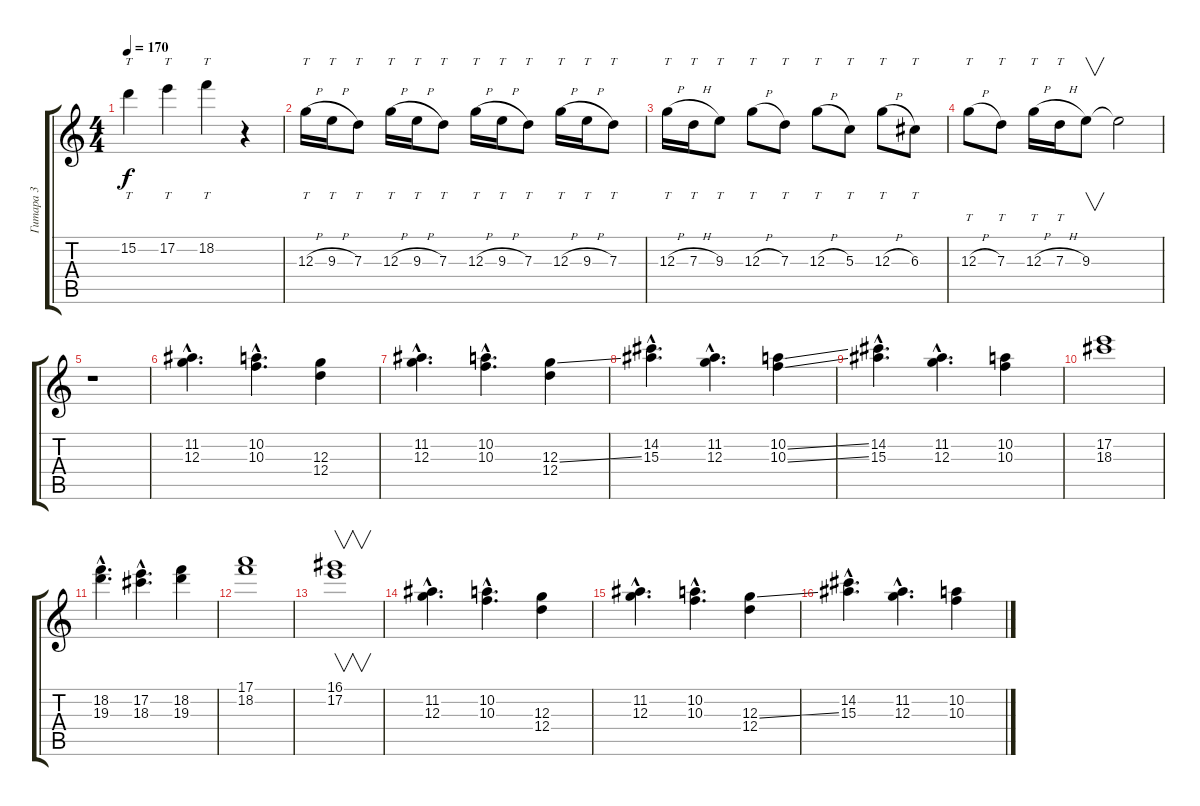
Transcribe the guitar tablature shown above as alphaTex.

\track ("Гитара 3" "Гитара 3") {instrument distortionguitar}
\staff {score tabs}
\tuning (E4 B3 G3 D3 A2 E2) {hide}
\ts (4 4)
\tempo 170
\clef g2
\ks c
15.2.4{tt dy f} 17.2.4{tt} 18.2.4{tt} r.4 |
12.3{h}.16{tt} 9.3{h}.16{tt} 7.3.8{tt} 12.3{h}.16{tt} 9.3{h}.16{tt} 7.3.8{tt} 12.3{h}.16{tt} 9.3{h}.16{tt} 7.3.8{tt} 12.3{h}.16{tt} 9.3{h}.16{tt} 7.3.8{tt} |
12.3{h}.16{tt} 7.3{h}.16{tt} 9.3.8{tt} 12.3{h}.8{tt} 7.3.8{tt} 12.3{h}.8{tt} 5.3.8{tt} 12.3{h}.8{tt} 6.3.8{tt} |
12.3{h}.8{tt} 7.3.8{tt} 12.3{h}.16{tt} 7.3{h}.16{tt} 9.3.8{v} 9.3{t}.2 |
r.1 |
(11.2{hac} 12.3{hac}).4{d} (10.2{hac} 10.3{hac}).4{d} (12.3 12.4).4 |
(11.2{hac} 12.3{hac}).4{d} (10.2{hac} 10.3{hac}).4{d} (12.3{ss} 12.4).4 |
(14.2{hac} 15.3{hac}).4{d} (11.2{hac} 12.3{hac}).4{d} (10.2{ss} 10.3{ss}).4 |
(14.2{hac} 15.3{hac}).4{d} (11.2{hac} 12.3{hac}).4{d} (10.2 10.3).4 |
(17.2 18.3).1 |
(18.2{hac} 19.3{hac}).4{d} (17.2{hac} 18.3{hac}).4{d} (18.2 19.3).4 |
(17.1 18.2).1 |
(16.1 17.2).1{v} |
(11.2{hac} 12.3{hac}).4{d} (10.2{hac} 10.3{hac}).4{d} (12.3 12.4).4 |
(11.2{hac} 12.3{hac}).4{d} (10.2{hac} 10.3{hac}).4{d} (12.3{ss} 12.4).4 |
(14.2{hac} 15.3{hac}).4{d} (11.2{hac} 12.3{hac}).4{d} (10.2{ss} 10.3{ss}).4
